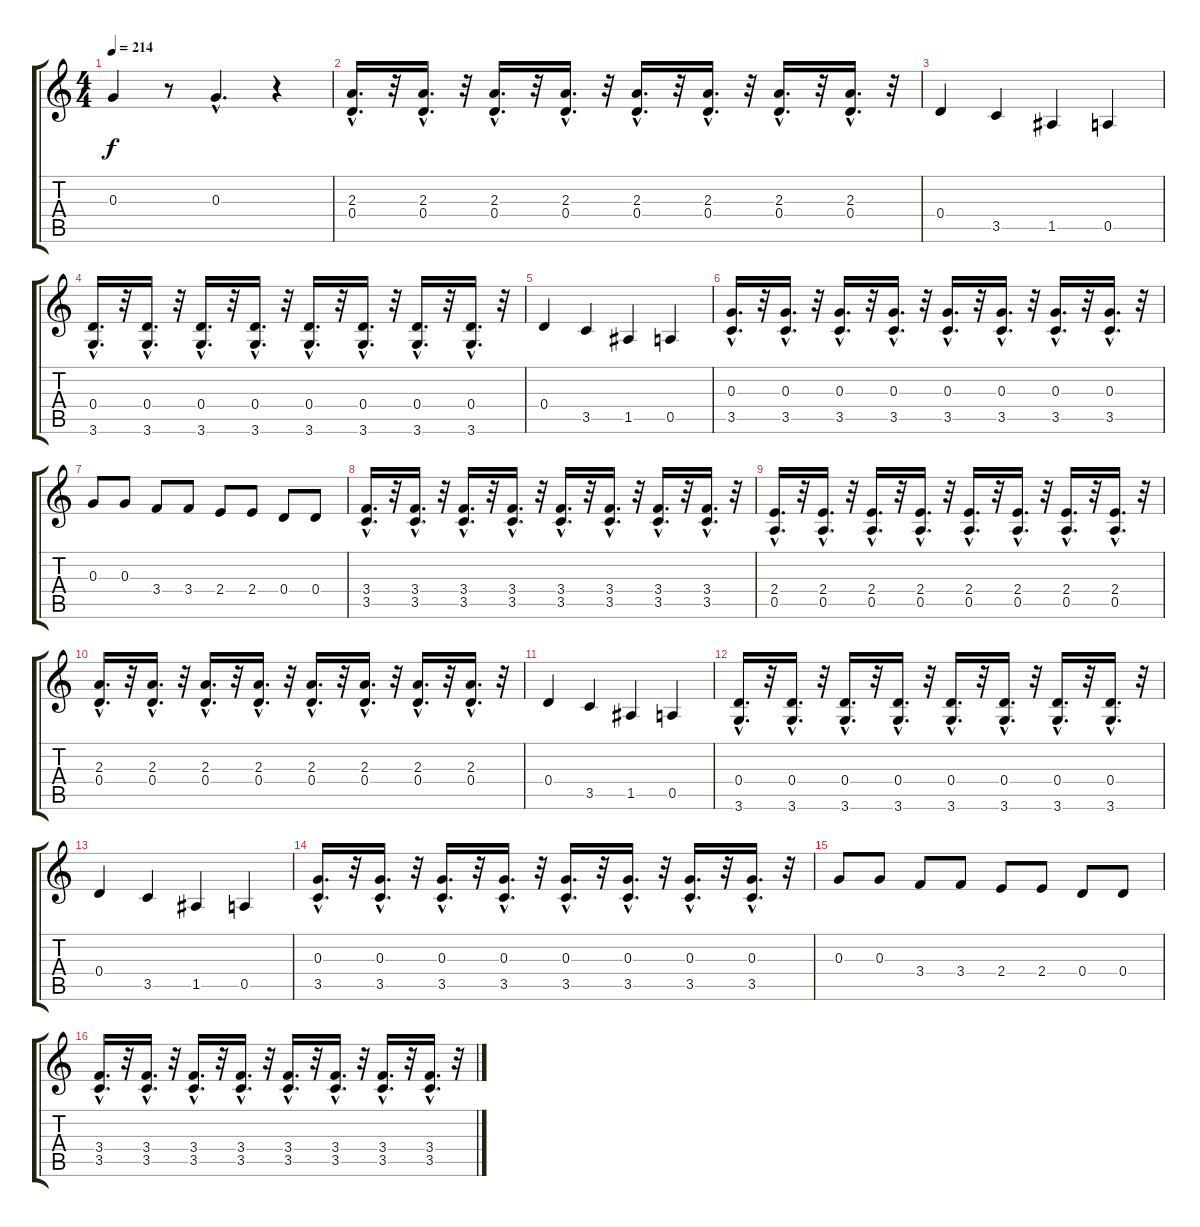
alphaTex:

\track "" {instrument distortionguitar}
\staff {score tabs}
\tuning (E4 B3 G3 D3 A2 E2) {hide}
\ts (4 4)
\tempo 214
\clef g2
\ks c
0.3.4{dy f} r.8 0.3{hac}.4{d} r.4 |
(2.3{hac} 0.4{hac}).16{d} r.32 (2.3{hac} 0.4{hac}).16{d} r.32 (2.3{hac} 0.4{hac}).16{d} r.32 (2.3{hac} 0.4{hac}).16{d} r.32 (2.3{hac} 0.4{hac}).16{d} r.32 (2.3{hac} 0.4{hac}).16{d} r.32 (2.3{hac} 0.4{hac}).16{d} r.32 (2.3{hac} 0.4{hac}).16{d} r.32 |
0.4.4 3.5.4 1.5.4 0.5.4 |
(0.4{hac} 3.6{hac}).16{d} r.32 (0.4{hac} 3.6{hac}).16{d} r.32 (0.4{hac} 3.6{hac}).16{d} r.32 (0.4{hac} 3.6{hac}).16{d} r.32 (0.4{hac} 3.6{hac}).16{d} r.32 (0.4{hac} 3.6{hac}).16{d} r.32 (0.4{hac} 3.6{hac}).16{d} r.32 (0.4{hac} 3.6{hac}).16{d} r.32 |
0.4.4 3.5.4 1.5.4 0.5.4 |
(0.3{hac} 3.5{hac}).16{d} r.32 (0.3{hac} 3.5{hac}).16{d} r.32 (0.3{hac} 3.5{hac}).16{d} r.32 (0.3{hac} 3.5{hac}).16{d} r.32 (0.3{hac} 3.5{hac}).16{d} r.32 (0.3{hac} 3.5{hac}).16{d} r.32 (0.3{hac} 3.5{hac}).16{d} r.32 (0.3{hac} 3.5{hac}).16{d} r.32 |
0.3.8 0.3.8 3.4.8 3.4.8 2.4.8 2.4.8 0.4.8 0.4.8 |
(3.4{hac} 3.5{hac}).16{d} r.32 (3.4{hac} 3.5{hac}).16{d} r.32 (3.4{hac} 3.5{hac}).16{d} r.32 (3.4{hac} 3.5{hac}).16{d} r.32 (3.4{hac} 3.5{hac}).16{d} r.32 (3.4{hac} 3.5{hac}).16{d} r.32 (3.4{hac} 3.5{hac}).16{d} r.32 (3.4{hac} 3.5{hac}).16{d} r.32 |
(2.4{hac} 0.5{hac}).16{d} r.32 (2.4{hac} 0.5{hac}).16{d} r.32 (2.4{hac} 0.5{hac}).16{d} r.32 (2.4{hac} 0.5{hac}).16{d} r.32 (2.4{hac} 0.5{hac}).16{d} r.32 (2.4{hac} 0.5{hac}).16{d} r.32 (2.4{hac} 0.5{hac}).16{d} r.32 (2.4{hac} 0.5{hac}).16{d} r.32 |
(2.3{hac} 0.4{hac}).16{d} r.32 (2.3{hac} 0.4{hac}).16{d} r.32 (2.3{hac} 0.4{hac}).16{d} r.32 (2.3{hac} 0.4{hac}).16{d} r.32 (2.3{hac} 0.4{hac}).16{d} r.32 (2.3{hac} 0.4{hac}).16{d} r.32 (2.3{hac} 0.4{hac}).16{d} r.32 (2.3{hac} 0.4{hac}).16{d} r.32 |
0.4.4 3.5.4 1.5.4 0.5.4 |
(0.4{hac} 3.6{hac}).16{d} r.32 (0.4{hac} 3.6{hac}).16{d} r.32 (0.4{hac} 3.6{hac}).16{d} r.32 (0.4{hac} 3.6{hac}).16{d} r.32 (0.4{hac} 3.6{hac}).16{d} r.32 (0.4{hac} 3.6{hac}).16{d} r.32 (0.4{hac} 3.6{hac}).16{d} r.32 (0.4{hac} 3.6{hac}).16{d} r.32 |
0.4.4 3.5.4 1.5.4 0.5.4 |
(0.3{hac} 3.5{hac}).16{d} r.32 (0.3{hac} 3.5{hac}).16{d} r.32 (0.3{hac} 3.5{hac}).16{d} r.32 (0.3{hac} 3.5{hac}).16{d} r.32 (0.3{hac} 3.5{hac}).16{d} r.32 (0.3{hac} 3.5{hac}).16{d} r.32 (0.3{hac} 3.5{hac}).16{d} r.32 (0.3{hac} 3.5{hac}).16{d} r.32 |
0.3.8 0.3.8 3.4.8 3.4.8 2.4.8 2.4.8 0.4.8 0.4.8 |
(3.4{hac} 3.5{hac}).16{d} r.32 (3.4{hac} 3.5{hac}).16{d} r.32 (3.4{hac} 3.5{hac}).16{d} r.32 (3.4{hac} 3.5{hac}).16{d} r.32 (3.4{hac} 3.5{hac}).16{d} r.32 (3.4{hac} 3.5{hac}).16{d} r.32 (3.4{hac} 3.5{hac}).16{d} r.32 (3.4{hac} 3.5{hac}).16{d} r.32
